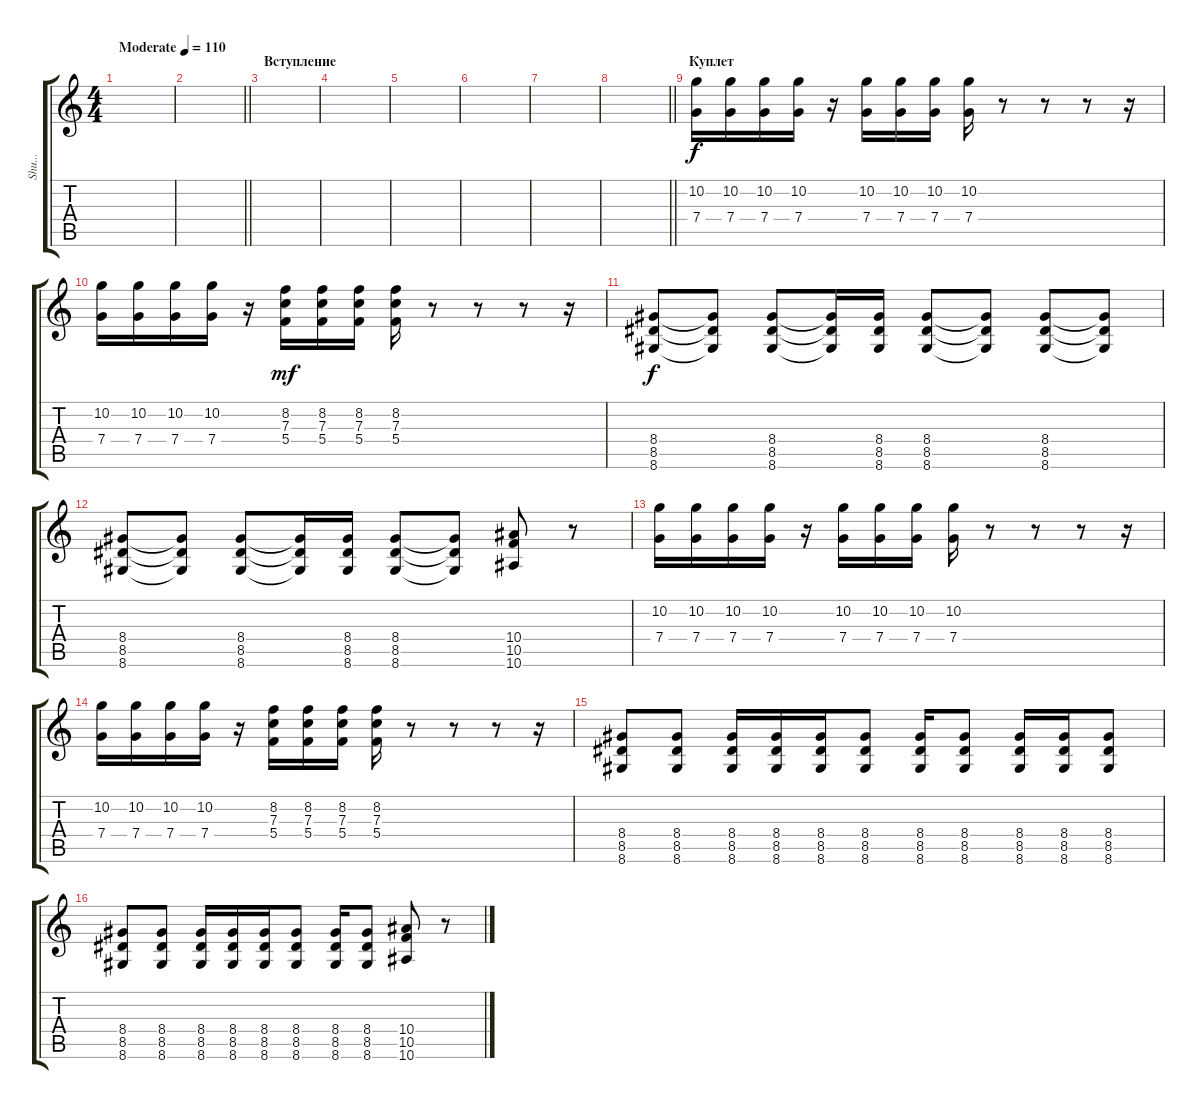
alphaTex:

\track ("Shu..." "Shu...") {instrument distortionguitar}
\staff {score tabs}
\tuning (D4 A3 F3 C3 G2 C2) {hide}
\ts (4 4)
\tempo (110 "Moderate")
\clef g2
\ks c
|
\barLineRight lightlight
|
\section ("" "Вступление")
|
|
|
|
|
\barLineRight lightlight
|
\section ("" "Куплет")
(10.2 7.4).16 (10.2 7.4).16 (10.2 7.4).16 (10.2 7.4).16 r.16 (10.2 7.4).16 (10.2 7.4).16 (10.2 7.4).16 (10.2 7.4).16 r.8 r.8 r.8 r.16 |
(10.2 7.4).16 (10.2 7.4).16 (10.2 7.4).16 (10.2 7.4).16 r.16 (8.2 7.3 5.4).16{dy mf} (8.2 7.3 5.4).16 (8.2 7.3 5.4).16 (8.2 7.3 5.4).16 r.8 r.8 r.8 r.16 |
(8.4 8.5 8.6).8{dy f} (8.4{t} 8.5{t} 8.6{t}).8 (8.4 8.5 8.6).8 (8.4{t} 8.5{t} 8.6{t}).16 (8.4 8.5 8.6).16 (8.4 8.5 8.6).8 (8.4{t} 8.5{t} 8.6{t}).8 (8.4 8.5 8.6).8 (8.4{t} 8.5{t} 8.6{t}).8 |
(8.4 8.5 8.6).8 (8.4{t} 8.5{t} 8.6{t}).8 (8.4 8.5 8.6).8 (8.4{t} 8.5{t} 8.6{t}).16 (8.4 8.5 8.6).16 (8.4 8.5 8.6).8 (8.4{t} 8.5{t} 8.6{t}).8 (10.4 10.5 10.6).8 r.8 |
(10.2 7.4).16 (10.2 7.4).16 (10.2 7.4).16 (10.2 7.4).16 r.16 (10.2 7.4).16 (10.2 7.4).16 (10.2 7.4).16 (10.2 7.4).16 r.8 r.8 r.8 r.16 |
(10.2 7.4).16 (10.2 7.4).16 (10.2 7.4).16 (10.2 7.4).16 r.16 (8.2 7.3 5.4).16 (8.2 7.3 5.4).16 (8.2 7.3 5.4).16 (8.2 7.3 5.4).16 r.8 r.8 r.8 r.16 |
(8.4 8.5 8.6).8 (8.4 8.5 8.6).8 (8.4 8.5 8.6).16 (8.4 8.5 8.6).16 (8.4 8.5 8.6).16 (8.4 8.5 8.6).8 (8.4 8.5 8.6).16 (8.4 8.5 8.6).8 (8.4 8.5 8.6).16 (8.4 8.5 8.6).16 (8.4 8.5 8.6).8 |
(8.4 8.5 8.6).8 (8.4 8.5 8.6).8 (8.4 8.5 8.6).16 (8.4 8.5 8.6).16 (8.4 8.5 8.6).16 (8.4 8.5 8.6).8 (8.4 8.5 8.6).16 (8.4 8.5 8.6).8 (10.4 10.5 10.6).8 r.8
